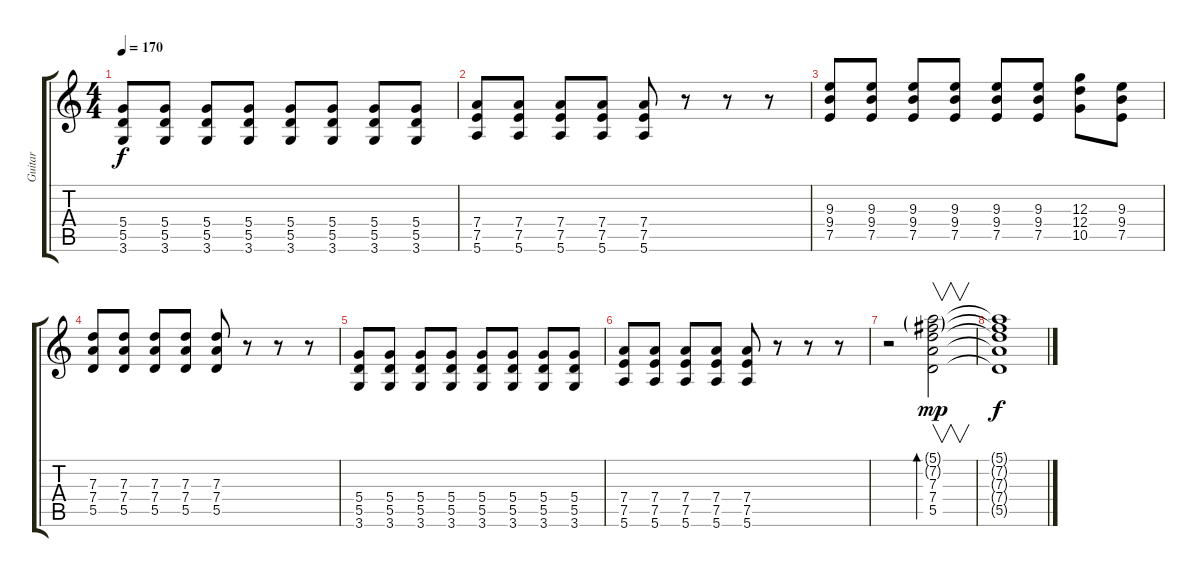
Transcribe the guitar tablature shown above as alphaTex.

\track ("Guitar" "Guitar") {instrument overdrivenguitar}
\staff {score tabs}
\tuning (E4 B3 G3 D3 A2 E2) {hide}
\ts (4 4)
\tempo 170
\clef g2
\ks c
(5.4 5.5 3.6).8{dy f} (5.4 5.5 3.6).8 (5.4 5.5 3.6).8 (5.4 5.5 3.6).8 (5.4 5.5 3.6).8 (5.4 5.5 3.6).8 (5.4 5.5 3.6).8 (5.4 5.5 3.6).8 |
(7.4 7.5 5.6).8 (7.4 7.5 5.6).8 (7.4 7.5 5.6).8 (7.4 7.5 5.6).8 (7.4 7.5 5.6).8 r.8 r.8 r.8 |
(9.3 9.4 7.5).8 (9.3 9.4 7.5).8 (9.3 9.4 7.5).8 (9.3 9.4 7.5).8 (9.3 9.4 7.5).8 (9.3 9.4 7.5).8 (12.3 12.4 10.5).8 (9.3 9.4 7.5).8 |
(7.3 7.4 5.5).8 (7.3 7.4 5.5).8 (7.3 7.4 5.5).8 (7.3 7.4 5.5).8 (7.3 7.4 5.5).8 r.8 r.8 r.8 |
(5.4 5.5 3.6).8 (5.4 5.5 3.6).8 (5.4 5.5 3.6).8 (5.4 5.5 3.6).8 (5.4 5.5 3.6).8 (5.4 5.5 3.6).8 (5.4 5.5 3.6).8 (5.4 5.5 3.6).8 |
(7.4 7.5 5.6).8 (7.4 7.5 5.6).8 (7.4 7.5 5.6).8 (7.4 7.5 5.6).8 (7.4 7.5 5.6).8 r.8 r.8 r.8 |
r.2 (5.1{g} 7.2{g} 7.3 7.4 5.5).2{v bd 480 dy mp} |
(5.1{t} 7.2{t} 7.3{t} 7.4{t} 5.5{t}).1{dy f}
